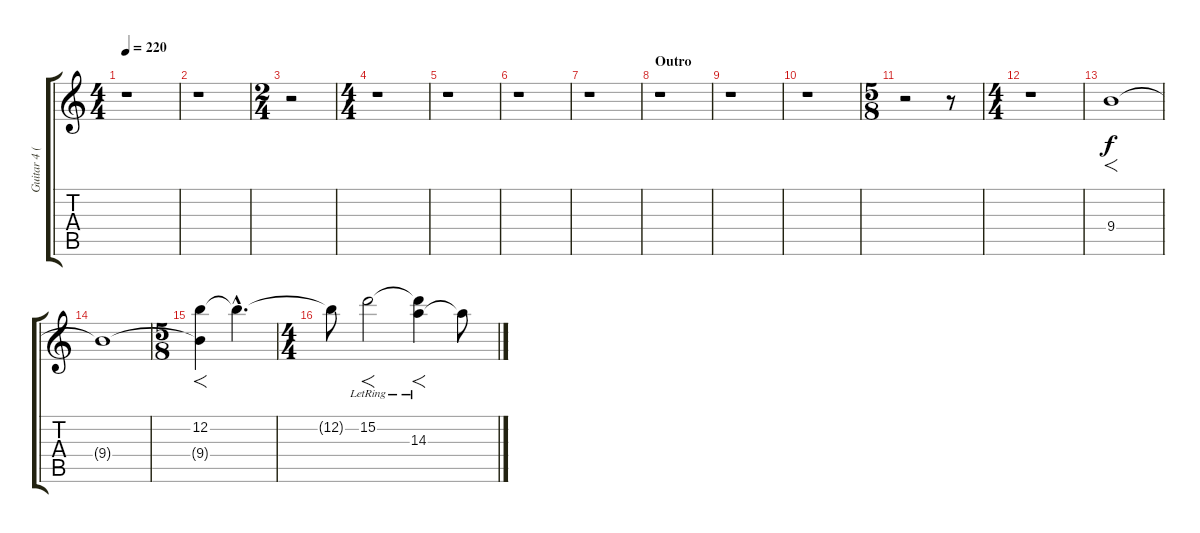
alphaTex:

\track ("Guitar 4 (solo)" "Guitar 4 (") {instrument distortionguitar}
\staff {score tabs}
\tuning (E4 B3 G3 D3 A2 E2) {hide}
\ts (4 4)
\tempo 220
\clef g2
\ks c
r.1{dy f} |
r.1 |
\ts (2 4)
r.2 |
\ts (4 4)
r.1 |
r.1 |
r.1 |
r.1 |
\section ("" "Outro")
r.1 |
r.1 |
r.1 |
\ts (5 8)
r.2 r.8 |
\ts (4 4)
r.1 |
9.4.1{f} |
9.4{t}.1 |
\ts (5 8)
(12.2 9.4{t}).4{f} 12.2{hac t}.4{d} |
\ts (4 4)
12.2{t}.8 15.2{lr}.2{f} (15.2{t} 14.3{lr}).4{f} 14.3{t}.8
